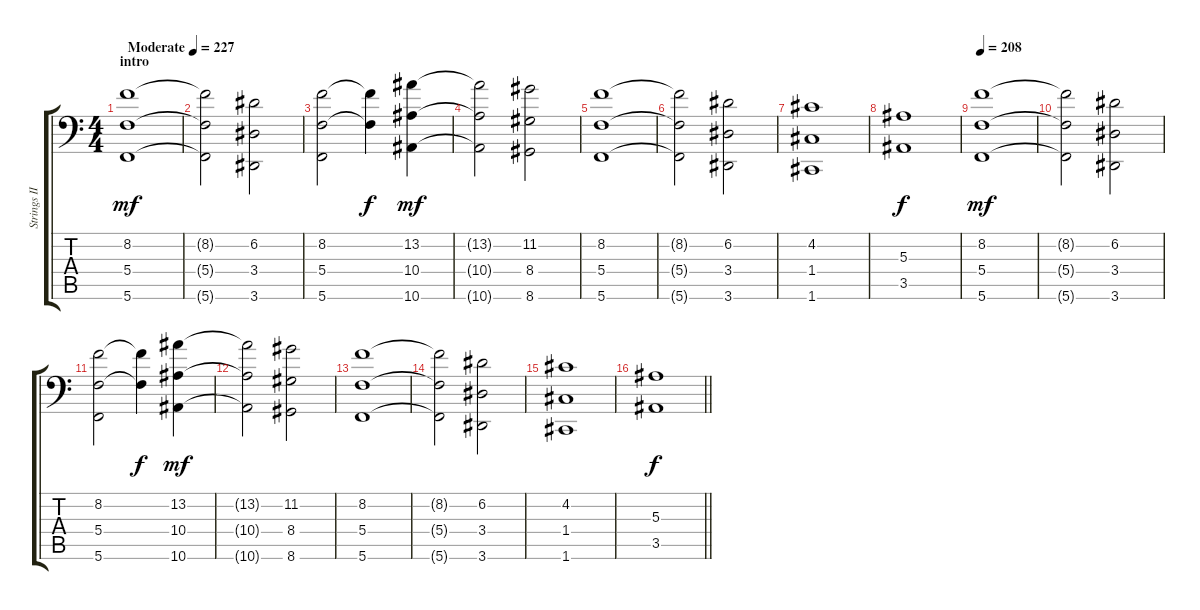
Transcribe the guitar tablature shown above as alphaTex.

\track ("Strings III" "Strings II") {instrument contrabass}
\staff {score tabs}
\tuning (D3 A2 F2 C2 G1 C1) {hide}
\ts (4 4)
\section ("" "intro")
\tempo (227 "Moderate")
\tempo 208
\tempo (227 "Moderate")
\clef f4
\ks c
(8.2 5.4 5.6).1{dy mf instrument contrabass} |
(8.2{t} 5.4{t} 5.6{t}).2 (6.2 3.4 3.6).2 |
(8.2 5.4 5.6).2 (8.2{t} 5.4{t}).4{dy f} (13.2 10.4 10.6).4{dy mf} |
(13.2{t} 10.4{t} 10.6{t}).2 (11.2 8.4 8.6).2 |
(8.2 5.4 5.6).1 |
(8.2{t} 5.4{t} 5.6{t}).2 (6.2 3.4 3.6).2 |
(4.2 1.4 1.6).1 |
(5.3 3.5).1{dy f} |
\tempo 208
(8.2 5.4 5.6).1{dy mf} |
(8.2{t} 5.4{t} 5.6{t}).2 (6.2 3.4 3.6).2 |
(8.2 5.4 5.6).2 (8.2{t} 5.4{t}).4{dy f} (13.2 10.4 10.6).4{dy mf} |
(13.2{t} 10.4{t} 10.6{t}).2 (11.2 8.4 8.6).2 |
(8.2 5.4 5.6).1 |
(8.2{t} 5.4{t} 5.6{t}).2 (6.2 3.4 3.6).2 |
(4.2 1.4 1.6).1 |
\barLineRight lightlight
(5.3 3.5).1{dy f}
